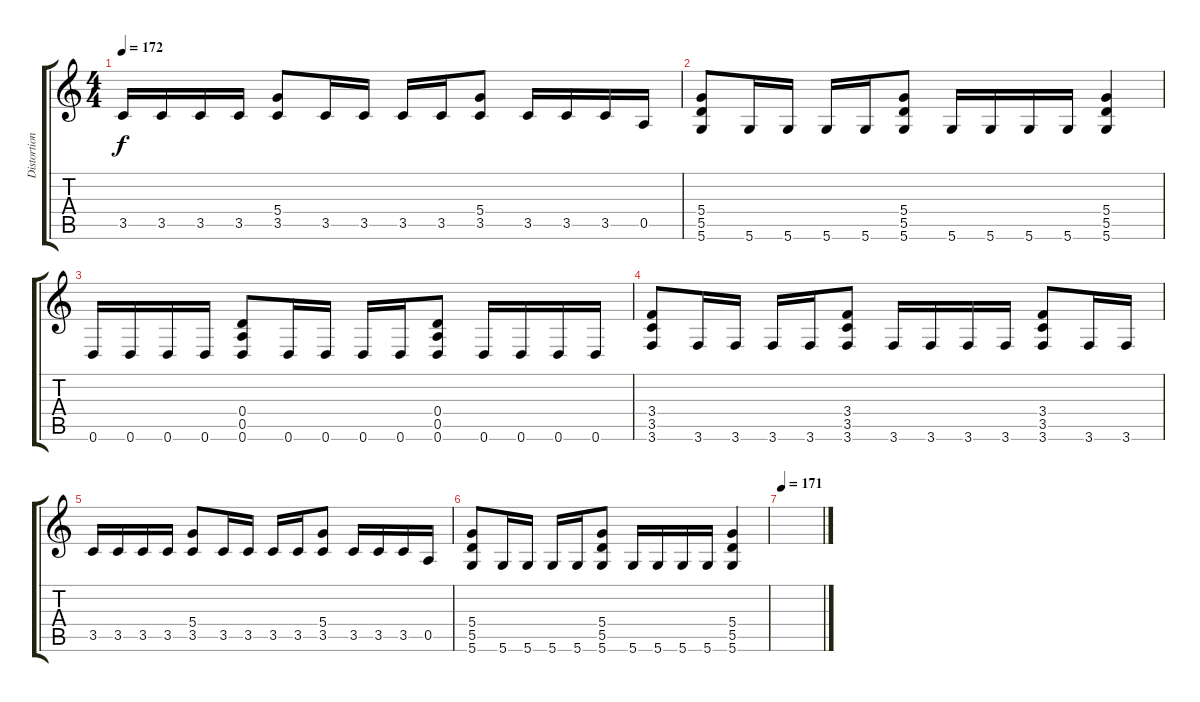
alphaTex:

\track ("Distortion Guitar 2" "Distortion") {instrument distortionguitar}
\staff {score tabs}
\tuning (E4 B3 G3 D3 A2 D2) {hide}
\ts (4 4)
\tempo 172
\clef g2
\ks c
3.5.16{dy f} 3.5.16 3.5.16 3.5.16 (5.4 3.5).8 3.5.16 3.5.16 3.5.16 3.5.16 (5.4 3.5).8 3.5.16 3.5.16 3.5.16 0.5.16 |
(5.4 5.5 5.6).8 5.6.16 5.6.16 5.6.16 5.6.16 (5.4 5.5 5.6).8 5.6.16 5.6.16 5.6.16 5.6.16 (5.4 5.5 5.6).4 |
0.6.16 0.6.16 0.6.16 0.6.16 (0.4 0.5 0.6).8 0.6.16 0.6.16 0.6.16 0.6.16 (0.4 0.5 0.6).8 0.6.16 0.6.16 0.6.16 0.6.16 |
(3.4 3.5 3.6).8 3.6.16 3.6.16 3.6.16 3.6.16 (3.4 3.5 3.6).8 3.6.16 3.6.16 3.6.16 3.6.16 (3.4 3.5 3.6).8 3.6.16 3.6.16 |
3.5.16 3.5.16 3.5.16 3.5.16 (5.4 3.5).8 3.5.16 3.5.16 3.5.16 3.5.16 (5.4 3.5).8 3.5.16 3.5.16 3.5.16 0.5.16 |
(5.4 5.5 5.6).8 5.6.16 5.6.16 5.6.16 5.6.16 (5.4 5.5 5.6).8 5.6.16 5.6.16 5.6.16 5.6.16 (5.4 5.5 5.6).4 |
\tempo 171
